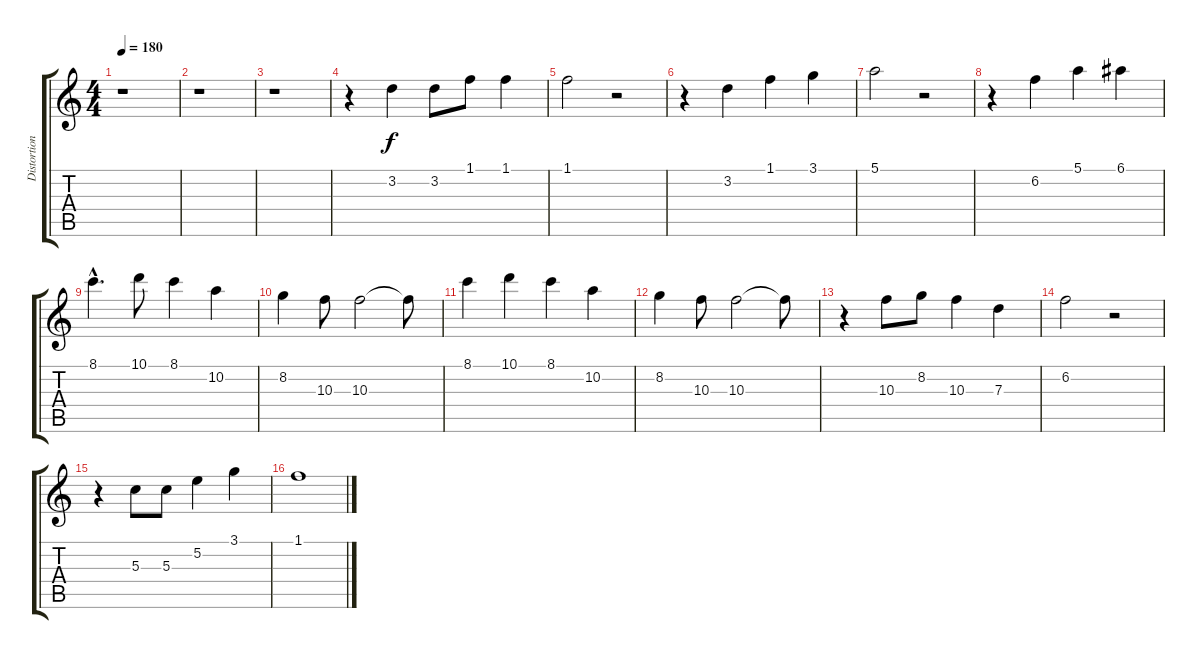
\track ("DistortionGT" "Distortion") {instrument distortionguitar}
\staff {score tabs}
\tuning (E4 B3 G3 D3 A2 E2) {hide}
\ts (4 4)
\tempo 180
\clef g2
\ks c
r.1{dy f} |
r.1 |
r.1 |
r.4 3.2.4 3.2.8 1.1.8 1.1.4 |
1.1.2 r.2 |
r.4 3.2.4 1.1.4 3.1.4 |
5.1.2 r.2 |
r.4 6.2.4 5.1.4 6.1.4 |
8.1{hac}.4{d} 10.1.8 8.1.4 10.2.4 |
8.2.4 10.3.8 10.3.2 10.3{t}.8 |
8.1.4 10.1.4 8.1.4 10.2.4 |
8.2.4 10.3.8 10.3.2 10.3{t}.8 |
r.4 10.3.8 8.2.8 10.3.4 7.3.4 |
6.2.2 r.2 |
r.4 5.3.8 5.3.8 5.2.4 3.1.4 |
1.1.1
